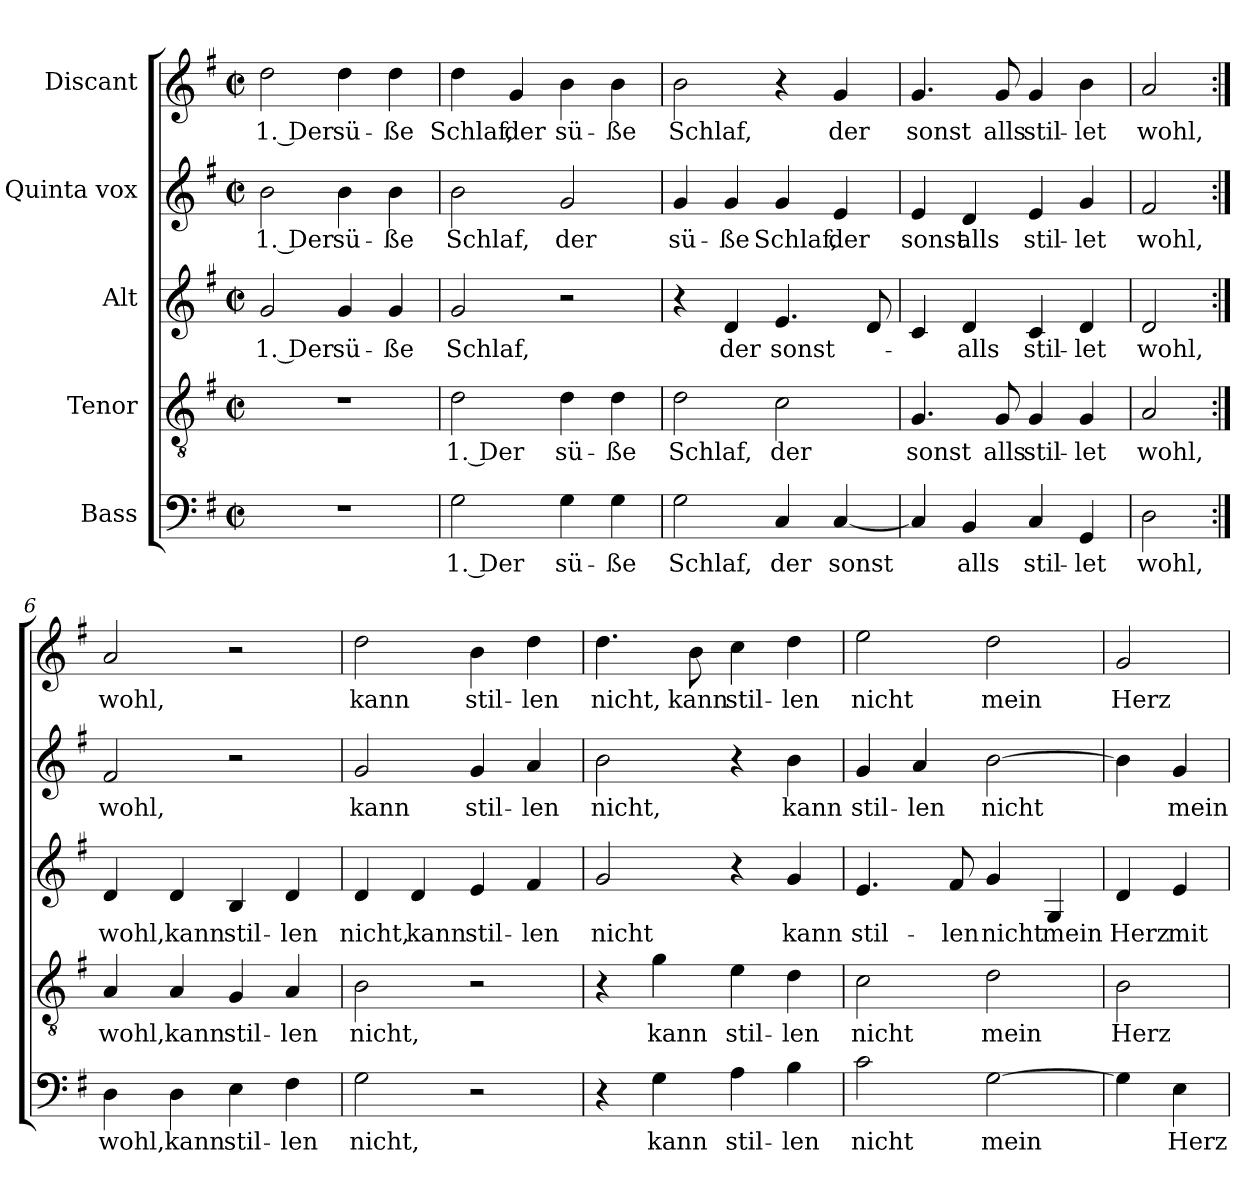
**kern	**text	**kern	**text	**kern	**text	**kern	**text	**kern	**text
*part5	*part5	*part4	*part4	*part3	*part3	*part2	*part2	*part1	*part1
*staff5	*staff5	*staff4	*staff4	*staff3	*staff3	*staff2	*staff2	*staff1	*staff1
*I"Bass	*	*I"Tenor	*	*I"Alt	*	*I"Quinta vox	*	*I"Discant	*
*clefF4	*	*clefGv2	*	*clefG2	*	*clefG2	*	*clefG2	*
*k[f#]	*	*k[f#]	*	*k[f#]	*	*k[f#]	*	*k[f#]	*
*M2/2	*	*M2/2	*	*M2/2	*	*M2/2	*	*M2/2	*
*met(c|)	*	*met(c|)	*	*met(c|)	*	*met(c|)	*	*met(c|)	*
*MM120	*	*MM120	*	*MM120	*	*MM120	*	*MM120	*
=1	=1	=1	=1	=1	=1	=1	=1	=1	=1
!	!	!	!	!	!LO:LY:b	!	!LO:LY:b	!	!LO:LY:b
1r	.	1r	.	2g/	1. Der	2b\	1. Der	2dd\	1. Der
!	!	!	!	!	!LO:LY:b	!	!LO:LY:b	!	!LO:LY:b
.	.	.	.	4g/	sü-	4b\	sü-	4dd\	sü-
!	!	!	!	!	!LO:LY:b	!	!LO:LY:b	!	!LO:LY:b
.	.	.	.	4g/	-ße	4b\	-ße	4dd\	-ße
=2	=2	=2	=2	=2	=2	=2	=2	=2	=2
!	!LO:LY:b	!	!LO:LY:b	!	!LO:LY:b	!	!LO:LY:b	!	!LO:LY:b
2G\	1. Der	2d\	1. Der	2g/	Schlaf,	2b\	Schlaf,	4dd\	Schlaf,
!	!	!	!	!	!	!	!	!	!LO:LY:b
.	.	.	.	.	.	.	.	4g/	der
!	!LO:LY:b	!	!LO:LY:b	!	!	!	!LO:LY:b	!	!LO:LY:b
4G\	sü-	4d\	sü-	2r	.	2g/	der	4b\	sü-
!	!LO:LY:b	!	!LO:LY:b	!	!	!	!	!	!LO:LY:b
4G\	-ße	4d\	-ße	.	.	.	.	4b\	-ße
=3	=3	=3	=3	=3	=3	=3	=3	=3	=3
!	!LO:LY:b	!	!LO:LY:b	!	!	!	!LO:LY:b	!	!LO:LY:b
2G\	Schlaf,	2d\	Schlaf,	4r	.	4g/	sü-	2b\	Schlaf,
!	!	!	!	!	!LO:LY:b	!	!LO:LY:b	!	!
.	.	.	.	4d/	der	4g/	-ße	.	.
!	!LO:LY:b	!	!LO:LY:b	!	!LO:LY:b	!	!LO:LY:b	!	!
4C/	der	2c\	der	4.e/	sonst-	4g/	Schlaf,	4r	.
!	!LO:LY:b	!	!	!	!	!	!LO:LY:b	!	!LO:LY:b
[4C/	sonst	.	.	.	.	4e/	der	4g/	der
.	.	.	.	8d/	.	.	.	.	.
=4	=4	=4	=4	=4	=4	=4	=4	=4	=4
!	!	!	!LO:LY:b	!	!	!	!LO:LY:b	!	!LO:LY:b
4C/]	.	4.G/	sonst	4c/	.	4e/	sonst	4.g/	sonst
!	!LO:LY:b	!	!	!	!LO:LY:b	!	!LO:LY:b	!	!
4BB/	alls	.	.	4d/	-alls	4d/	alls	.	.
!	!	!	!LO:LY:b	!	!	!	!	!	!LO:LY:b
.	.	8G/	alls	.	.	.	.	8g/	alls
!	!LO:LY:b	!	!LO:LY:b	!	!LO:LY:b	!	!LO:LY:b	!	!LO:LY:b
4C/	stil-	4G/	stil-	4c/	stil-	4e/	stil-	4g/	stil-
!	!LO:LY:b	!	!LO:LY:b	!	!LO:LY:b	!	!LO:LY:b	!	!LO:LY:b
4GG/	-let	4G/	-let	4d/	-let	4g/	-let	4b\	-let
=5	=5	=5	=5	=5	=5	=5	=5	=5	=5
!	!LO:LY:b	!	!LO:LY:b	!	!LO:LY:b	!	!LO:LY:b	!	!LO:LY:b
2D\	wohl,	2A/	wohl,	2d/	wohl,	2f#/	wohl,	2a/	wohl,
!!LO:LB:g=z
=6:|!	=6:|!	=6:|!	=6:|!	=6:|!	=6:|!	=6:|!	=6:|!	=6:|!	=6:|!
!	!LO:LY:b	!	!LO:LY:b	!	!LO:LY:b	!	!LO:LY:b	!	!LO:LY:b
4D\	wohl,	4A/	wohl,	4d/	wohl,	2f#/	wohl,	2a/	wohl,
!	!LO:LY:b	!	!LO:LY:b	!	!LO:LY:b	!	!	!	!
4D\	kann	4A/	kann	4d/	kann	.	.	.	.
!	!LO:LY:b	!	!LO:LY:b	!	!LO:LY:b	!	!	!	!
4E\	stil-	4G/	stil-	4B/	stil-	2r	.	2r	.
!	!LO:LY:b	!	!LO:LY:b	!	!LO:LY:b	!	!	!	!
4F#\	-len	4A/	-len	4d/	-len	.	.	.	.
=7	=7	=7	=7	=7	=7	=7	=7	=7	=7
!	!LO:LY:b	!	!LO:LY:b	!	!LO:LY:b	!	!LO:LY:b	!	!LO:LY:b
2G\	nicht,	2B\	nicht,	4d/	nicht,	2g/	kann	2dd\	kann
!	!	!	!	!	!LO:LY:b	!	!	!	!
.	.	.	.	4d/	kann	.	.	.	.
!	!	!	!	!	!LO:LY:b	!	!LO:LY:b	!	!LO:LY:b
2r	.	2r	.	4e/	stil-	4g/	stil-	4b\	stil-
!	!	!	!	!	!LO:LY:b	!	!LO:LY:b	!	!LO:LY:b
.	.	.	.	4f#/	-len	4a/	-len	4dd\	-len
=8	=8	=8	=8	=8	=8	=8	=8	=8	=8
!	!	!	!	!	!LO:LY:b	!	!LO:LY:b	!	!LO:LY:b
4r	.	4r	.	2g/	nicht	2b\	nicht,	4.dd\	nicht,
!	!LO:LY:b	!	!LO:LY:b	!	!	!	!	!	!
4G\	kann	4g\	kann	.	.	.	.	.	.
!	!	!	!	!	!	!	!	!	!LO:LY:b
.	.	.	.	.	.	.	.	8b\	kann
!	!LO:LY:b	!	!LO:LY:b	!	!	!	!	!	!LO:LY:b
4A\	stil-	4e\	stil-	4r	.	4r	.	4cc\	stil-
!	!LO:LY:b	!	!LO:LY:b	!	!LO:LY:b	!	!LO:LY:b	!	!LO:LY:b
4B\	-len	4d\	-len	4g/	kann	4b\	kann	4dd\	-len
=9	=9	=9	=9	=9	=9	=9	=9	=9	=9
!	!LO:LY:b	!	!LO:LY:b	!	!LO:LY:b	!	!LO:LY:b	!	!LO:LY:b
2c\	nicht	2c\	nicht	4.e/	stil-	4g/	stil-	2ee\	nicht
!	!	!	!	!	!	!	!LO:LY:b	!	!
.	.	.	.	.	.	4a/	-len	.	.
!	!	!	!	!	!LO:LY:b	!	!	!	!
.	.	.	.	8f#/	-len	.	.	.	.
!	!LO:LY:b	!	!LO:LY:b	!	!LO:LY:b	!	!LO:LY:b	!	!LO:LY:b
[2G\	mein	2d\	mein	4g/	nicht	[2b\	nicht	2dd\	mein
!	!	!	!	!	!LO:LY:b	!	!	!	!
.	.	.	.	4G/	mein	.	.	.	.
=10	=10	=10	=10	=10	=10	=10	=10	=10	=10
!	!	!	!LO:LY:b	!	!LO:LY:b	!	!	!	!LO:LY:b
4G\]	.	2B\	Herz	4d/	Herz	4b\]	.	2g/	Herz
!	!LO:LY:b	!	!	!	!LO:LY:b	!	!LO:LY:b	!	!
4E\	Herz	.	.	4e/	mit	4g/	mein	.	.
=	=	=	=	=	=	=	=	=	=
*-	*-	*-	*-	*-	*-	*-	*-	*-	*-
